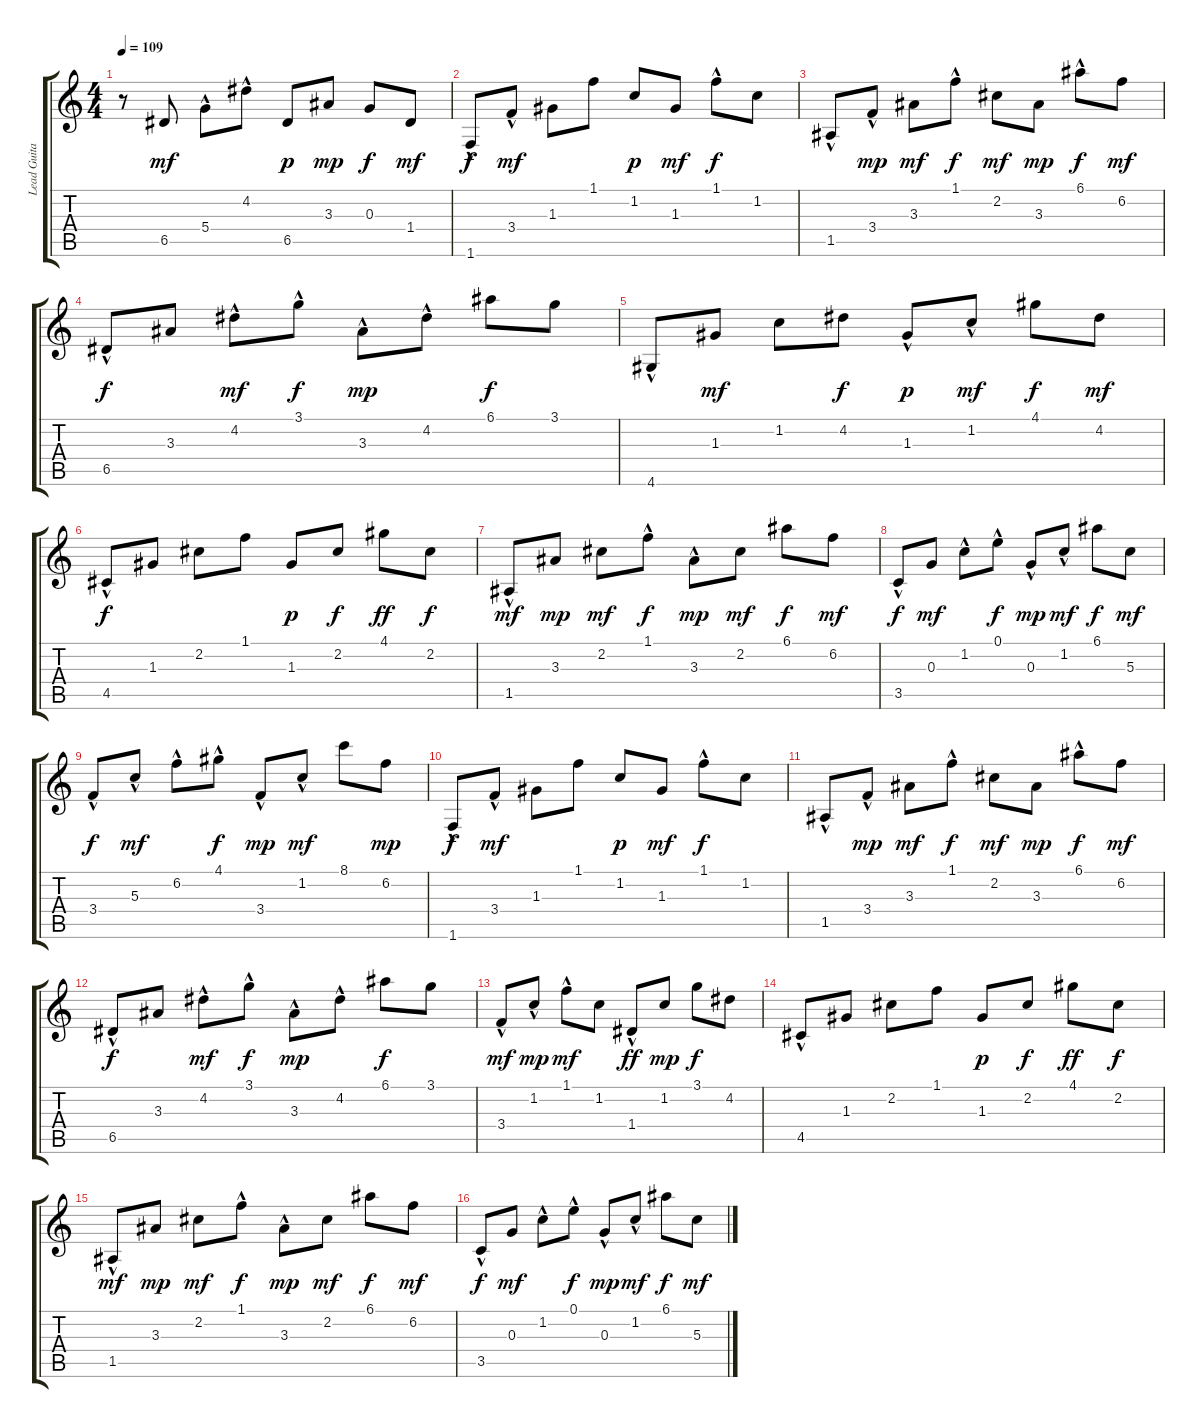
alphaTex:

\track ("Lead Guitar" "Lead Guita") {instrument acousticguitarsteel}
\staff {score tabs}
\tuning (E4 B3 G3 D3 A2 E2) {hide}
\ts (4 4)
\tempo 109
\clef g2
\ks c
r.8{dy mf} 6.5.8 5.4{hac}.8 4.2{hac}.8 6.5.8{dy p} 3.3.8{dy mp} 0.3.8{dy f} 1.4.8{dy mf} |
1.6{hac}.8{dy f} 3.4{hac}.8{dy mf} 1.3.8 1.1.8 1.2.8{dy p} 1.3.8{dy mf} 1.1{hac}.8{dy f} 1.2.8 |
1.5{hac}.8 3.4{hac}.8{dy mp} 3.3.8{dy mf} 1.1{hac}.8{dy f} 2.2.8{dy mf} 3.3.8{dy mp} 6.1{hac}.8{dy f} 6.2.8{dy mf} |
6.5{hac}.8{dy f} 3.3.8 4.2{hac}.8{dy mf} 3.1{hac}.8{dy f} 3.3{hac}.8{dy mp} 4.2{hac}.8 6.1.8{dy f} 3.1.8 |
4.6{hac}.8 1.3.8{dy mf} 1.2.8 4.2.8{dy f} 1.3{hac}.8{dy p} 1.2{hac}.8{dy mf} 4.1.8{dy f} 4.2.8{dy mf} |
4.5{hac}.8{dy f} 1.3.8 2.2.8 1.1.8 1.3.8{dy p} 2.2.8{dy f} 4.1.8{dy ff} 2.2.8{dy f} |
1.5{hac}.8{dy mf} 3.3.8{dy mp} 2.2.8{dy mf} 1.1{hac}.8{dy f} 3.3{hac}.8{dy mp} 2.2.8{dy mf} 6.1.8{dy f} 6.2.8{dy mf} |
3.5{hac}.8{dy f} 0.3.8{dy mf} 1.2{hac}.8 0.1{hac}.8{dy f} 0.3{hac}.8{dy mp} 1.2{hac}.8{dy mf} 6.1.8{dy f} 5.3.8{dy mf} |
3.4{hac}.8{dy f} 5.3{hac}.8{dy mf} 6.2{hac}.8 4.1{hac}.8{dy f} 3.4{hac}.8{dy mp} 1.2{hac}.8{dy mf} 8.1.8 6.2.8{dy mp} |
1.6{hac}.8{dy f} 3.4{hac}.8{dy mf} 1.3.8 1.1.8 1.2.8{dy p} 1.3.8{dy mf} 1.1{hac}.8{dy f} 1.2.8 |
1.5{hac}.8 3.4{hac}.8{dy mp} 3.3.8{dy mf} 1.1{hac}.8{dy f} 2.2.8{dy mf} 3.3.8{dy mp} 6.1{hac}.8{dy f} 6.2.8{dy mf} |
6.5{hac}.8{dy f} 3.3.8 4.2{hac}.8{dy mf} 3.1{hac}.8{dy f} 3.3{hac}.8{dy mp} 4.2{hac}.8 6.1.8{dy f} 3.1.8 |
3.4{hac}.8{dy mf} 1.2{hac}.8{dy mp} 1.1{hac}.8{dy mf} 1.2.8 1.4{hac}.8{dy ff} 1.2.8{dy mp} 3.1.8{dy f} 4.2.8 |
4.5{hac}.8 1.3.8 2.2.8 1.1.8 1.3.8{dy p} 2.2.8{dy f} 4.1.8{dy ff} 2.2.8{dy f} |
1.5{hac}.8{dy mf} 3.3.8{dy mp} 2.2.8{dy mf} 1.1{hac}.8{dy f} 3.3{hac}.8{dy mp} 2.2.8{dy mf} 6.1.8{dy f} 6.2.8{dy mf} |
3.5{hac}.8{dy f} 0.3.8{dy mf} 1.2{hac}.8 0.1{hac}.8{dy f} 0.3{hac}.8{dy mp} 1.2{hac}.8{dy mf} 6.1.8{dy f} 5.3.8{dy mf}
